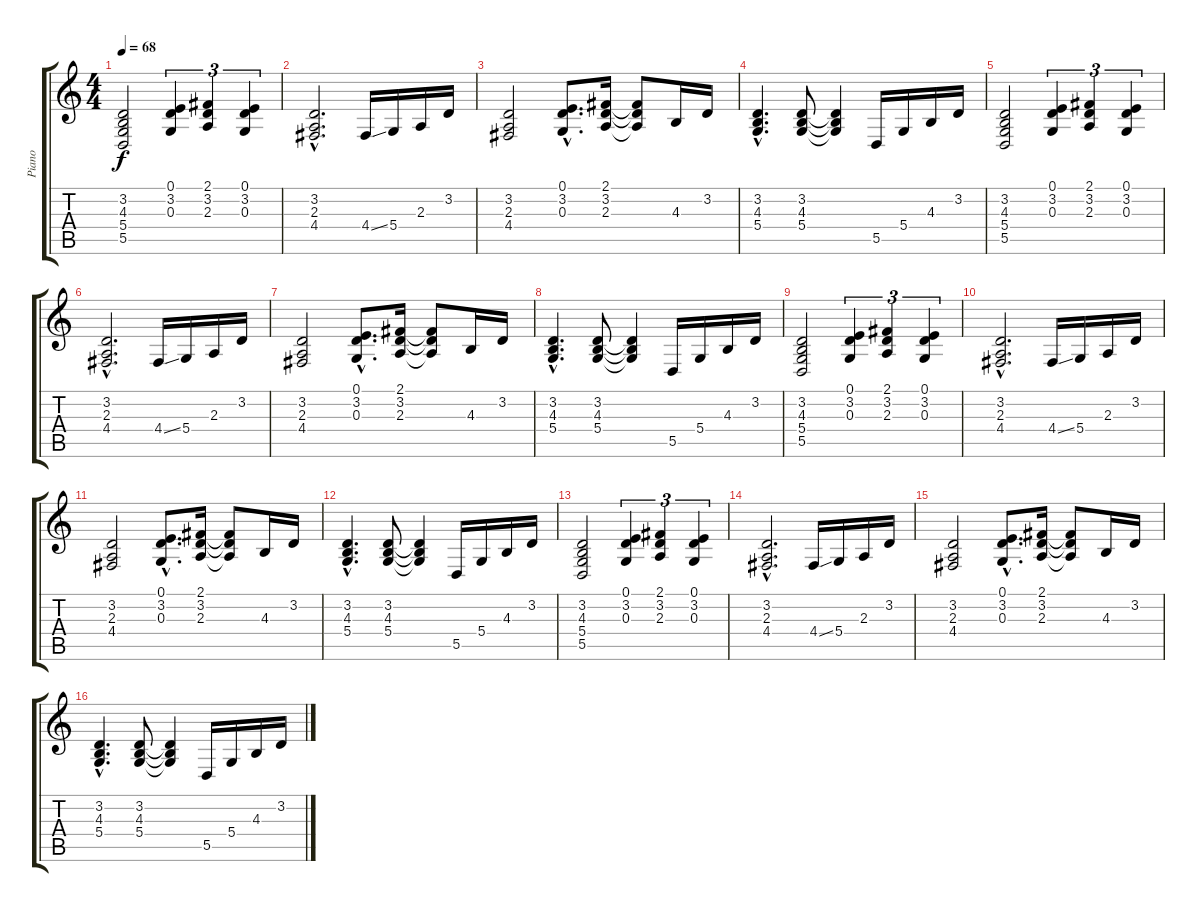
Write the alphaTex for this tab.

\track ("Piano" "Piano") {instrument acousticgrandpiano}
\staff {score tabs}
\tuning (E4 B3 G3 D3 A2 E2) {hide}
\ts (4 4)
\tempo 68
\clef g2
\ks c
(3.2 4.3 5.4 5.5).2{dy f} (0.1 3.2 0.3).4{tu (3 2)} (2.1 3.2 2.3).4{tu (3 2)} (0.1 3.2 0.3).4{tu (3 2)} |
(3.2{hac} 2.3{hac} 4.4{hac}).2{d} 4.4{ss}.16 5.4.16 2.3.16 3.2.16 |
(3.2 2.3 4.4).2 (0.1{hac} 3.2{hac} 0.3{hac}).8{d} (2.1 3.2 2.3).16 (2.1{t} 3.2{t} 2.3{t}).8 4.3.16 3.2.16 |
(3.2{hac} 4.3{hac} 5.4{hac}).4{d} (3.2 4.3 5.4).8 (3.2{t} 4.3{t} 5.4{t}).4 5.5.16 5.4.16 4.3.16 3.2.16 |
(3.2 4.3 5.4 5.5).2 (0.1 3.2 0.3).4{tu (3 2)} (2.1 3.2 2.3).4{tu (3 2)} (0.1 3.2 0.3).4{tu (3 2)} |
(3.2{hac} 2.3{hac} 4.4{hac}).2{d} 4.4{ss}.16 5.4.16 2.3.16 3.2.16 |
(3.2 2.3 4.4).2 (0.1{hac} 3.2{hac} 0.3{hac}).8{d} (2.1 3.2 2.3).16 (2.1{t} 3.2{t} 2.3{t}).8 4.3.16 3.2.16 |
(3.2{hac} 4.3{hac} 5.4{hac}).4{d} (3.2 4.3 5.4).8 (3.2{t} 4.3{t} 5.4{t}).4 5.5.16 5.4.16 4.3.16 3.2.16 |
(3.2 4.3 5.4 5.5).2 (0.1 3.2 0.3).4{tu (3 2)} (2.1 3.2 2.3).4{tu (3 2)} (0.1 3.2 0.3).4{tu (3 2)} |
(3.2{hac} 2.3{hac} 4.4{hac}).2{d} 4.4{ss}.16 5.4.16 2.3.16 3.2.16 |
(3.2 2.3 4.4).2 (0.1{hac} 3.2{hac} 0.3{hac}).8{d} (2.1 3.2 2.3).16 (2.1{t} 3.2{t} 2.3{t}).8 4.3.16 3.2.16 |
(3.2{hac} 4.3{hac} 5.4{hac}).4{d} (3.2 4.3 5.4).8 (3.2{t} 4.3{t} 5.4{t}).4 5.5.16 5.4.16 4.3.16 3.2.16 |
(3.2 4.3 5.4 5.5).2 (0.1 3.2 0.3).4{tu (3 2)} (2.1 3.2 2.3).4{tu (3 2)} (0.1 3.2 0.3).4{tu (3 2)} |
(3.2{hac} 2.3{hac} 4.4{hac}).2{d} 4.4{ss}.16 5.4.16 2.3.16 3.2.16 |
(3.2 2.3 4.4).2 (0.1{hac} 3.2{hac} 0.3{hac}).8{d} (2.1 3.2 2.3).16 (2.1{t} 3.2{t} 2.3{t}).8 4.3.16 3.2.16 |
(3.2{hac} 4.3{hac} 5.4{hac}).4{d} (3.2 4.3 5.4).8 (3.2{t} 4.3{t} 5.4{t}).4 5.5.16 5.4.16 4.3.16 3.2.16
